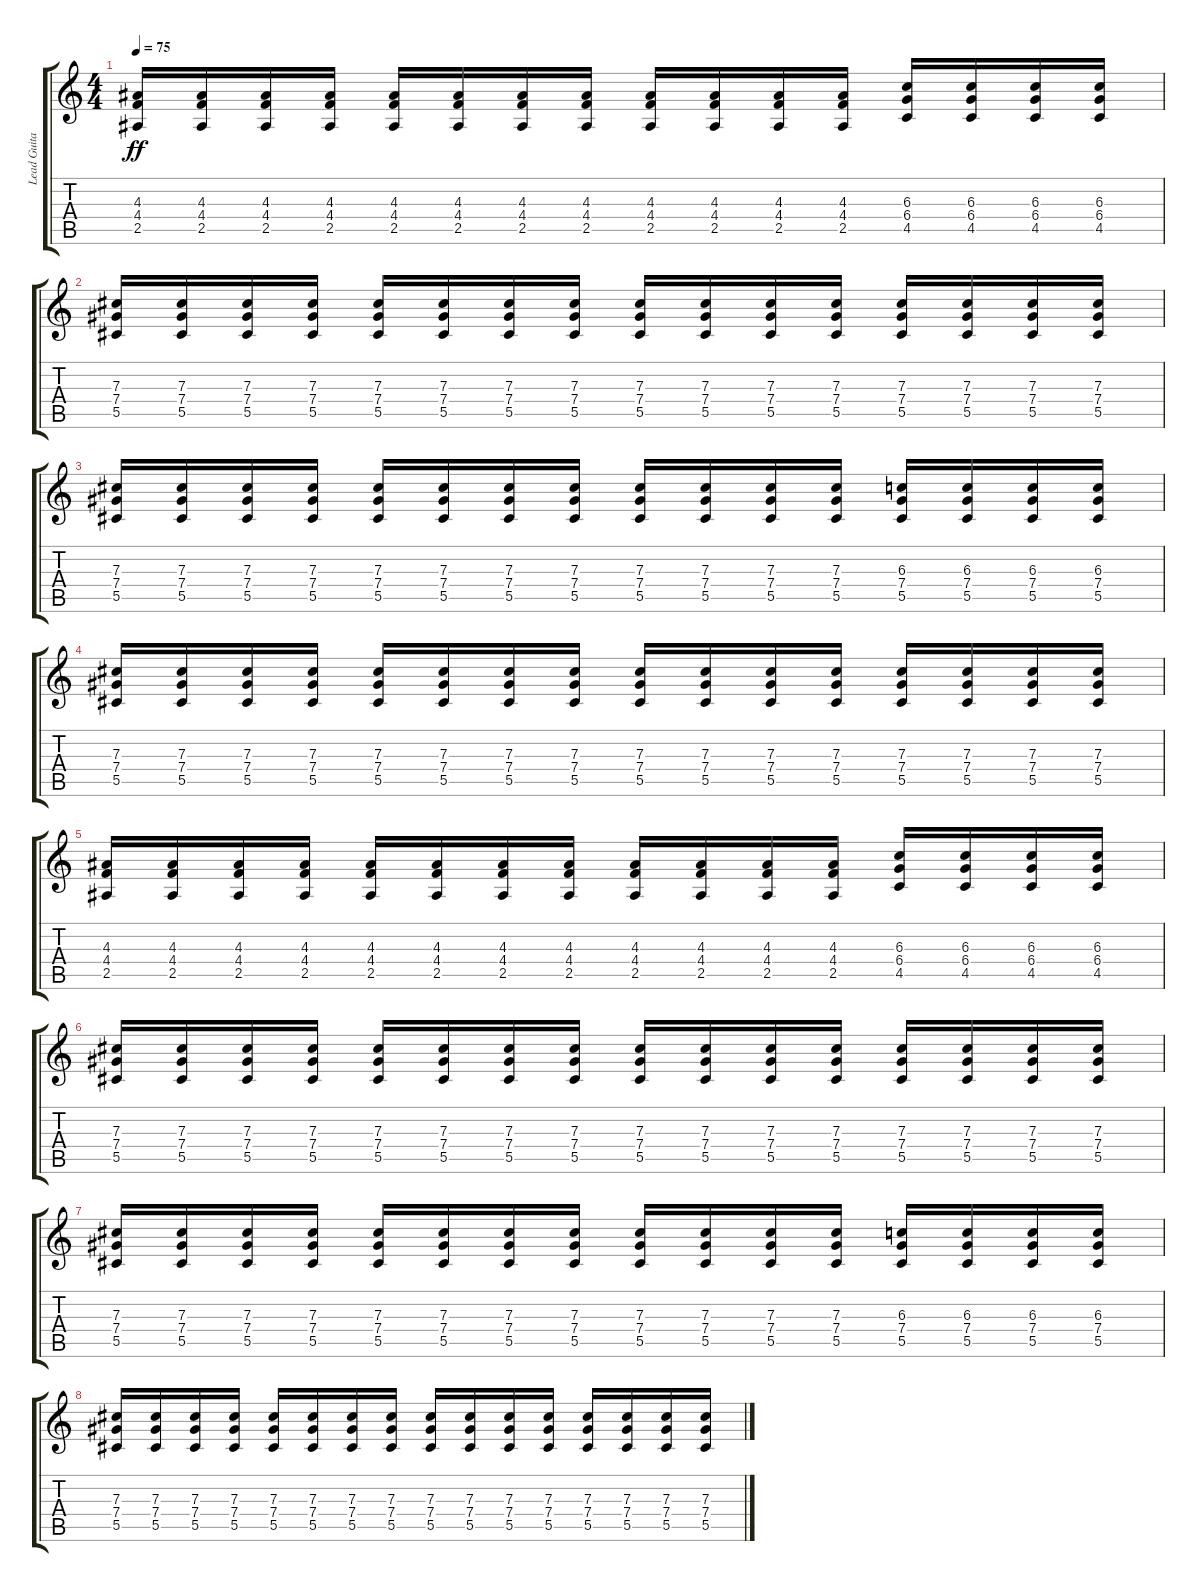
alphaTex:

\track ("Lead Guitar " "Lead Guita") {instrument electricguitarclean}
\staff {score tabs}
\tuning (Eb4 Bb3 Gb3 Db3 Ab2 Db2) {hide}
\ts (4 4)
\tempo 75
\clef g2
\ks c
(4.3 4.4 2.5).16{dy ff instrument distortionguitar} (4.3 4.4 2.5).16 (4.3 4.4 2.5).16 (4.3 4.4 2.5).16 (4.3 4.4 2.5).16 (4.3 4.4 2.5).16 (4.3 4.4 2.5).16 (4.3 4.4 2.5).16 (4.3 4.4 2.5).16 (4.3 4.4 2.5).16 (4.3 4.4 2.5).16 (4.3 4.4 2.5).16 (6.3 6.4 4.5).16 (6.3 6.4 4.5).16 (6.3 6.4 4.5).16 (6.3 6.4 4.5).16 |
(7.3 7.4 5.5).16{instrument distortionguitar} (7.3 7.4 5.5).16 (7.3 7.4 5.5).16 (7.3 7.4 5.5).16 (7.3 7.4 5.5).16 (7.3 7.4 5.5).16 (7.3 7.4 5.5).16 (7.3 7.4 5.5).16 (7.3 7.4 5.5).16 (7.3 7.4 5.5).16 (7.3 7.4 5.5).16 (7.3 7.4 5.5).16 (7.3 7.4 5.5).16 (7.3 7.4 5.5).16 (7.3 7.4 5.5).16 (7.3 7.4 5.5).16 |
(7.3 7.4 5.5).16{instrument distortionguitar} (7.3 7.4 5.5).16 (7.3 7.4 5.5).16 (7.3 7.4 5.5).16 (7.3 7.4 5.5).16 (7.3 7.4 5.5).16 (7.3 7.4 5.5).16 (7.3 7.4 5.5).16 (7.3 7.4 5.5).16 (7.3 7.4 5.5).16 (7.3 7.4 5.5).16 (7.3 7.4 5.5).16 (6.3 7.4 5.5).16 (6.3 7.4 5.5).16 (6.3 7.4 5.5).16 (6.3 7.4 5.5).16 |
(7.3 7.4 5.5).16{instrument distortionguitar} (7.3 7.4 5.5).16 (7.3 7.4 5.5).16 (7.3 7.4 5.5).16 (7.3 7.4 5.5).16 (7.3 7.4 5.5).16 (7.3 7.4 5.5).16 (7.3 7.4 5.5).16 (7.3 7.4 5.5).16 (7.3 7.4 5.5).16 (7.3 7.4 5.5).16 (7.3 7.4 5.5).16 (7.3 7.4 5.5).16 (7.3 7.4 5.5).16 (7.3 7.4 5.5).16 (7.3 7.4 5.5).16 |
(4.3 4.4 2.5).16{instrument distortionguitar} (4.3 4.4 2.5).16 (4.3 4.4 2.5).16 (4.3 4.4 2.5).16 (4.3 4.4 2.5).16 (4.3 4.4 2.5).16 (4.3 4.4 2.5).16 (4.3 4.4 2.5).16 (4.3 4.4 2.5).16 (4.3 4.4 2.5).16 (4.3 4.4 2.5).16 (4.3 4.4 2.5).16 (6.3 6.4 4.5).16 (6.3 6.4 4.5).16 (6.3 6.4 4.5).16 (6.3 6.4 4.5).16 |
(7.3 7.4 5.5).16{instrument distortionguitar} (7.3 7.4 5.5).16 (7.3 7.4 5.5).16 (7.3 7.4 5.5).16 (7.3 7.4 5.5).16 (7.3 7.4 5.5).16 (7.3 7.4 5.5).16 (7.3 7.4 5.5).16 (7.3 7.4 5.5).16 (7.3 7.4 5.5).16 (7.3 7.4 5.5).16 (7.3 7.4 5.5).16 (7.3 7.4 5.5).16 (7.3 7.4 5.5).16 (7.3 7.4 5.5).16 (7.3 7.4 5.5).16 |
(7.3 7.4 5.5).16{instrument distortionguitar} (7.3 7.4 5.5).16 (7.3 7.4 5.5).16 (7.3 7.4 5.5).16 (7.3 7.4 5.5).16 (7.3 7.4 5.5).16 (7.3 7.4 5.5).16 (7.3 7.4 5.5).16 (7.3 7.4 5.5).16 (7.3 7.4 5.5).16 (7.3 7.4 5.5).16 (7.3 7.4 5.5).16 (6.3 7.4 5.5).16 (6.3 7.4 5.5).16 (6.3 7.4 5.5).16 (6.3 7.4 5.5).16 |
(7.3 7.4 5.5).16{instrument distortionguitar} (7.3 7.4 5.5).16 (7.3 7.4 5.5).16 (7.3 7.4 5.5).16 (7.3 7.4 5.5).16 (7.3 7.4 5.5).16 (7.3 7.4 5.5).16 (7.3 7.4 5.5).16 (7.3 7.4 5.5).16 (7.3 7.4 5.5).16 (7.3 7.4 5.5).16 (7.3 7.4 5.5).16 (7.3 7.4 5.5).16 (7.3 7.4 5.5).16 (7.3 7.4 5.5).16 (7.3 7.4 5.5).16
